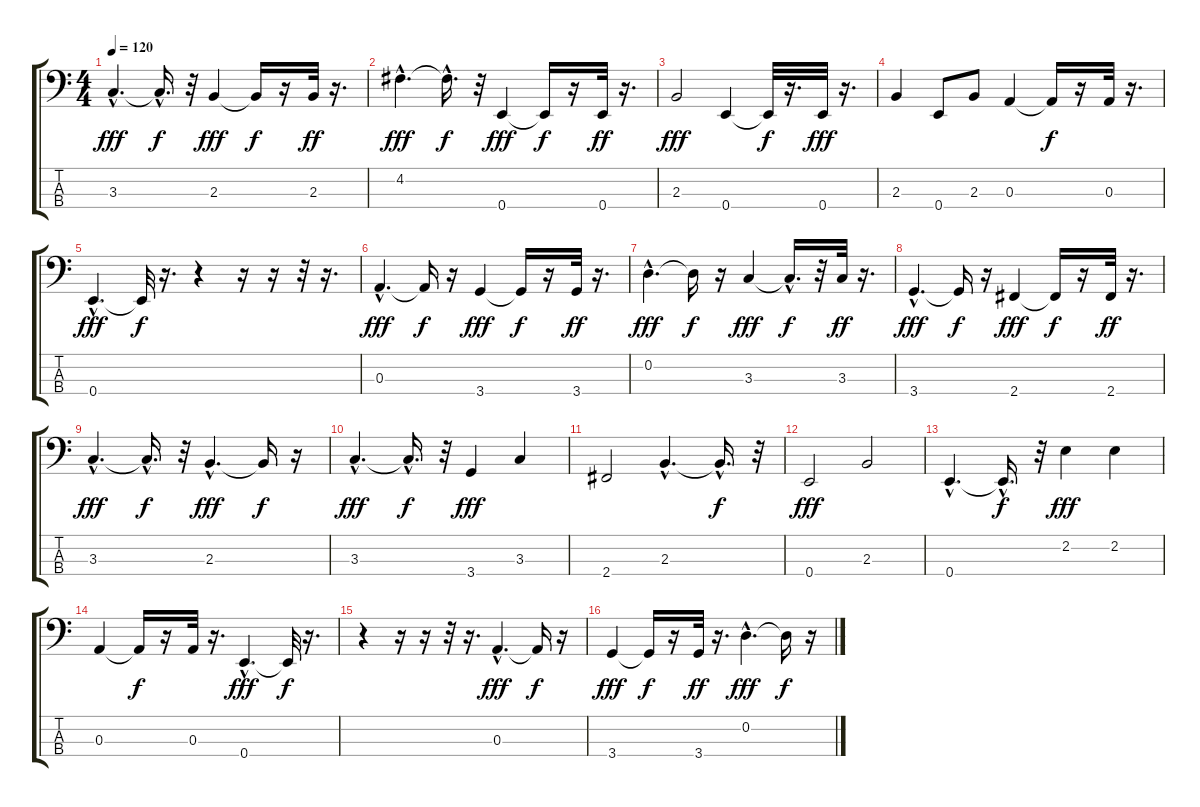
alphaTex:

\track "" {instrument electricbassfinger}
\staff {score tabs}
\tuning (G2 D2 A1 E1) {hide}
\ts (4 4)
\tempo 120
\clef f4
\ks c
3.3{hac}.4{d dy fff} 3.3{hac t}.16{d dy f} r.32 2.3.4{dy fff} 2.3{t}.16{dy f} r.16 2.3.32{dy ff} r.16{d} |
4.2{hac}.4{d dy fff} 4.2{hac t}.16{d dy f} r.32 0.4.4{dy fff} 0.4{t}.16{dy f} r.16 0.4.32{dy ff} r.16{d} |
2.3.2{dy fff} 0.4.4 0.4{t}.32{dy f} r.16{d} 0.4.32{dy fff} r.16{d} |
2.3.4 0.4.8 2.3.8 0.3.4 0.3{t}.16{dy f} r.16 0.3.32 r.16{d} |
0.4{hac}.4{d dy fff} 0.4{t}.32{dy f} r.16{d} r.4 r.16 r.16 r.32 r.16{d} |
0.3{hac}.4{d dy fff} 0.3{t}.16{dy f} r.16 3.4.4{dy fff} 3.4{t}.16{dy f} r.16 3.4.32{dy ff} r.16{d} |
0.2{hac}.4{d dy fff} 0.2{t}.16{dy f} r.16 3.3.4{dy fff} 3.3{hac t}.16{d dy f} r.32 3.3.32{dy ff} r.16{d} |
3.4{hac}.4{d dy fff} 3.4{t}.16{dy f} r.16 2.4.4{dy fff} 2.4{t}.16{dy f} r.16 2.4.32{dy ff} r.16{d} |
3.3{hac}.4{d dy fff} 3.3{hac t}.16{d dy f} r.32 2.3{hac}.4{d dy fff} 2.3{t}.16{dy f} r.16 |
3.3{hac}.4{d dy fff} 3.3{hac t}.16{d dy f} r.32 3.4.4{dy fff} 3.3.4 |
2.4.2 2.3{hac}.4{d} 2.3{hac t}.16{d dy f} r.32 |
0.4.2{dy fff} 2.3.2 |
0.4{hac}.4{d} 0.4{hac t}.16{d dy f} r.32 2.2.4{dy fff} 2.2.4 |
0.3.4 0.3{t}.16{dy f} r.16 0.3.32 r.16{d} 0.4{hac}.4{d dy fff} 0.4{t}.32{dy f} r.16{d} |
r.4 r.16 r.16 r.32 r.16{d} 0.3{hac}.4{d dy fff} 0.3{t}.16{dy f} r.16 |
3.4.4{dy fff} 3.4{t}.16{dy f} r.16 3.4.32{dy ff} r.16{d} 0.2{hac}.4{d dy fff} 0.2{t}.16{dy f} r.16
